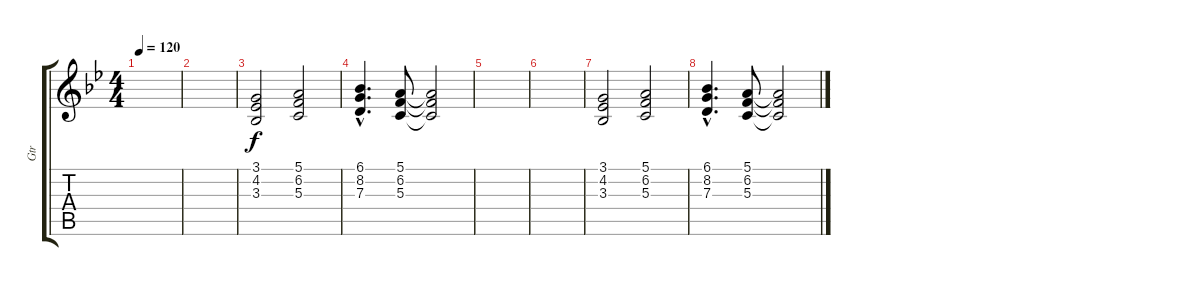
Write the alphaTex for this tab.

\track ("Gtr" "Gtr") {instrument lead1square}
\staff {score tabs}
\tuning (E4 B3 G3 D3 A2 E2) {hide}
\ts (4 4)
\tempo 120
\clef g2
\ks bb
|
|
(3.1 4.2 3.3).2 (5.1 6.2 5.3).2 |
(6.1{hac} 8.2{hac} 7.3{hac}).4{d} (5.1 6.2 5.3).8 (5.1{t} 6.2{t} 5.3{t}).2 |
|
|
(3.1 4.2 3.3).2 (5.1 6.2 5.3).2 |
(6.1{hac} 8.2{hac} 7.3{hac}).4{d} (5.1 6.2 5.3).8 (5.1{t} 6.2{t} 5.3{t}).2
